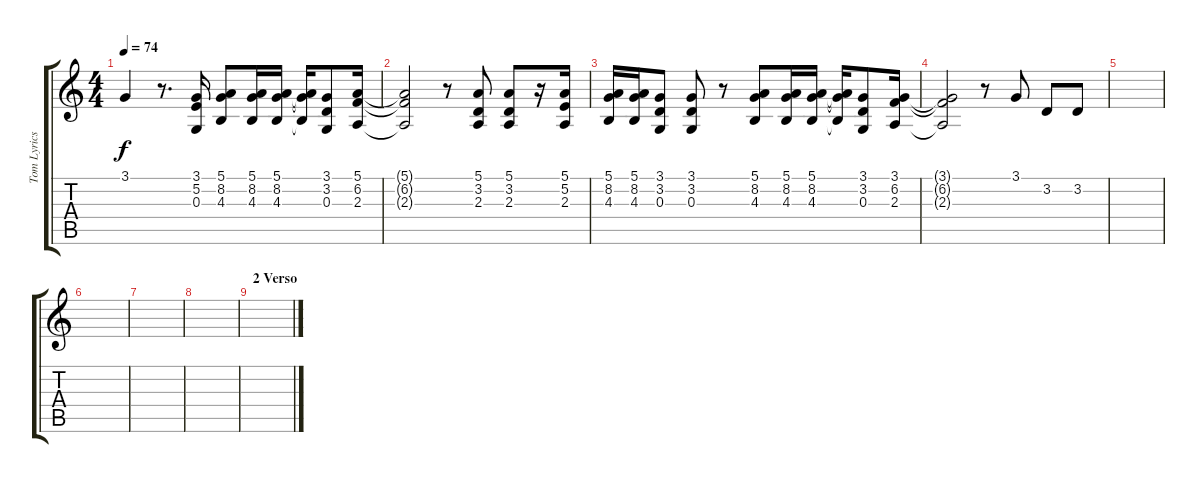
\track ("Tom Lyrics" "Tom Lyrics") {instrument acousticgrandpiano}
\staff {score tabs}
\tuning (E4 B3 G3 D3 A2 E2) {hide}
\ts (4 4)
\tempo 74
\clef g2
\ks c
3.1{t}.4{dy f} r.8{d} (3.1 5.2 0.3).16 (5.1 8.2 4.3).8 (5.1 8.2 4.3).16 (5.1 8.2 4.3).16 (5.1{t} 8.2{t} 4.3{t}).16 (3.1 3.2 0.3).8 (5.1 6.2 2.3).16 |
(5.1{t} 6.2{t} 2.3{t}).2 r.8 (5.1 3.2 2.3).8 (5.1 3.2 2.3).8 r.16 (5.1 5.2 2.3).16 |
(5.1 8.2 4.3).16 (5.1 8.2 4.3).16 (3.1 3.2 0.3).8 (3.1 3.2 0.3).8 r.8 (5.1 8.2 4.3).8 (5.1 8.2 4.3).16 (5.1 8.2 4.3).16 (5.1{t} 8.2{t} 4.3{t}).16 (3.1 3.2 0.3).8 (3.1 6.2 2.3).16 |
(3.1{t} 6.2{t} 2.3{t}).2 r.8 3.1.8 3.2.8 3.2.8 |
|
|
|
|
\section ("" "2 Verso")
